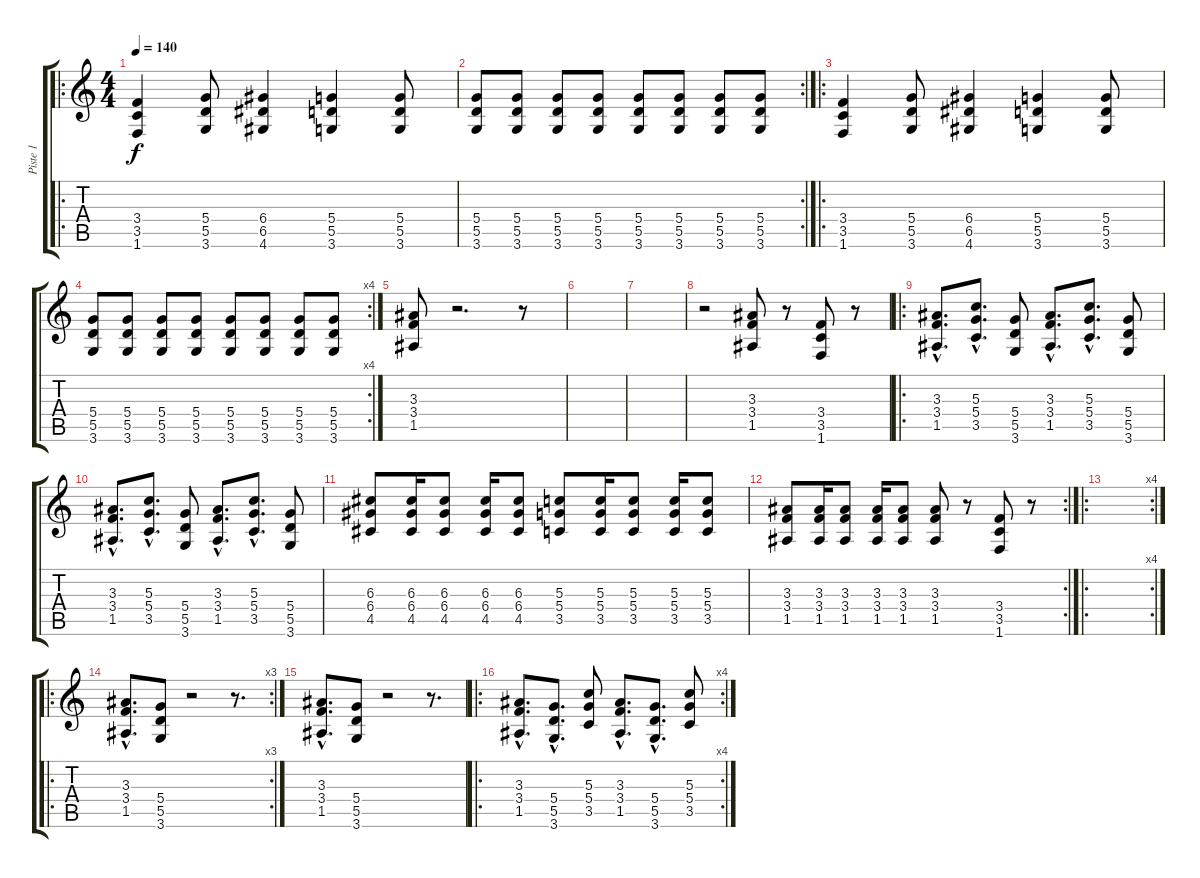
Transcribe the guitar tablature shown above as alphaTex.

\track ("Piste 1" "Piste 1") {instrument distortionguitar}
\staff {score tabs}
\tuning (E4 B3 G3 D3 A2 E2) {hide}
\ro
\ts (4 4)
\tempo 140
\clef g2
\ks c
(3.4 3.5 1.6).4{dy f instrument distortionguitar} (5.4 5.5 3.6).8 (6.4 6.5 4.6).4 (5.4 5.5 3.6).4 (5.4 5.5 3.6).8{instrument electricguitarmuted} |
\rc 2
(5.4 5.5 3.6).8 (5.4 5.5 3.6).8 (5.4 5.5 3.6).8 (5.4 5.5 3.6).8 (5.4 5.5 3.6).8 (5.4 5.5 3.6).8 (5.4 5.5 3.6).8 (5.4 5.5 3.6).8 |
\ro
(3.4 3.5 1.6).4{instrument distortionguitar} (5.4 5.5 3.6).8 (6.4 6.5 4.6).4 (5.4 5.5 3.6).4 (5.4 5.5 3.6).8{instrument electricguitarmuted} |
\rc 4
(5.4 5.5 3.6).8 (5.4 5.5 3.6).8 (5.4 5.5 3.6).8 (5.4 5.5 3.6).8 (5.4 5.5 3.6).8 (5.4 5.5 3.6).8 (5.4 5.5 3.6).8 (5.4 5.5 3.6).8 |
(3.3 3.4 1.5).8{instrument distortionguitar} r.2{d} r.8 |
|
|
r.2 (3.3 3.4 1.5).8 r.8 (3.4 3.5 1.6).8 r.8 |
\ro
(3.3{hac} 3.4{hac} 1.5{hac}).8{d} (5.3{hac} 5.4{hac} 3.5{hac}).8{d} (5.4 5.5 3.6).8 (3.3{hac} 3.4{hac} 1.5{hac}).8{d} (5.3{hac} 5.4{hac} 3.5{hac}).8{d} (5.4 5.5 3.6).8 |
(3.3{hac} 3.4{hac} 1.5{hac}).8{d} (5.3{hac} 5.4{hac} 3.5{hac}).8{d} (5.4 5.5 3.6).8 (3.3{hac} 3.4{hac} 1.5{hac}).8{d} (5.3{hac} 5.4{hac} 3.5{hac}).8{d} (5.4 5.5 3.6).8 |
(6.3 6.4 4.5).8 (6.3 6.4 4.5).16 (6.3 6.4 4.5).8 (6.3 6.4 4.5).16 (6.3 6.4 4.5).8 (5.3 5.4 3.5).8 (5.3 5.4 3.5).16 (5.3 5.4 3.5).8 (5.3 5.4 3.5).16 (5.3 5.4 3.5).8 |
\rc 2
(3.3 3.4 1.5).8 (3.3 3.4 1.5).16 (3.3 3.4 1.5).8 (3.3 3.4 1.5).16 (3.3 3.4 1.5).8 (3.3 3.4 1.5).8 r.8 (3.4 3.5 1.6).8 r.8 |
\ro
\rc 4
|
\ro
\rc 3
(3.3{hac} 3.4{hac} 1.5{hac}).8{d} (5.4 5.5 3.6).8 r.2 r.8{d} |
(3.3{hac} 3.4{hac} 1.5{hac}).8{d} (5.4 5.5 3.6).8 r.2 r.8{d} |
\ro
\rc 4
(3.3{hac} 3.4{hac} 1.5{hac}).8{d} (5.4{hac} 5.5{hac} 3.6{hac}).8{d} (5.3 5.4 3.5).8 (3.3{hac} 3.4{hac} 1.5{hac}).8{d} (5.4{hac} 5.5{hac} 3.6{hac}).8{d} (5.3 5.4 3.5).8
